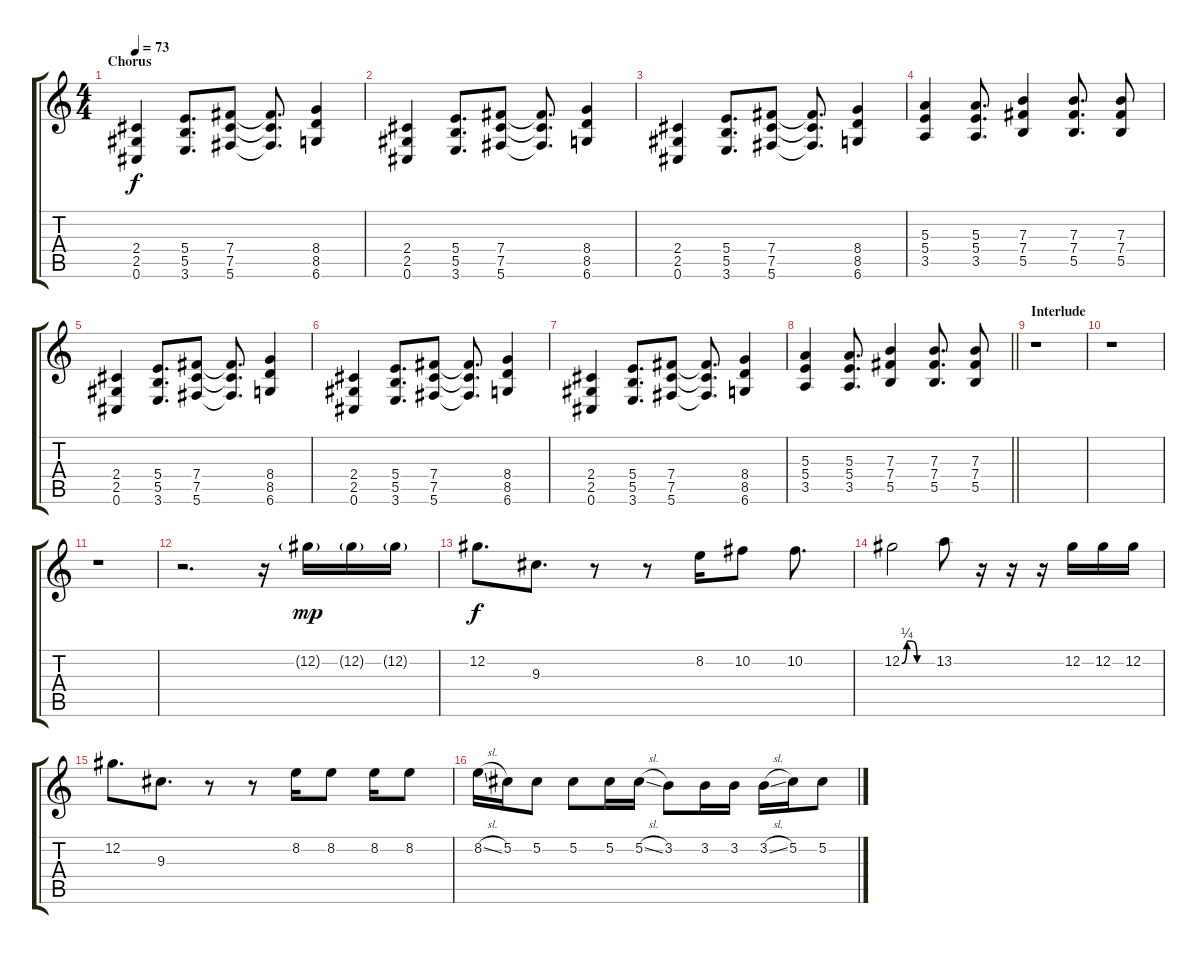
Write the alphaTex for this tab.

\track "" {instrument acousticguitarsteel}
\staff {score tabs}
\tuning (Db4 Ab3 E3 B2 Gb2 Db2) {hide}
\ts (4 4)
\section ("" "Chorus")
\tempo 73
\clef g2
\ks c
(2.4 2.5 0.6).4{dy f volume 16 instrument distortionguitar} (5.4 5.5 3.6).8{d} (7.4 7.5 5.6).8 (7.4{t} 7.5{t} 5.6{t}).8{d} (8.4 8.5 6.6).4 |
(2.4 2.5 0.6).4 (5.4 5.5 3.6).8{d} (7.4 7.5 5.6).8 (7.4{t} 7.5{t} 5.6{t}).8{d} (8.4 8.5 6.6).4 |
(2.4 2.5 0.6).4 (5.4 5.5 3.6).8{d} (7.4 7.5 5.6).8 (7.4{t} 7.5{t} 5.6{t}).8{d} (8.4 8.5 6.6).4 |
(5.3 5.4 3.5).4 (5.3 5.4 3.5).8{d} (7.3 7.4 5.5).4 (7.3 7.4 5.5).8{d} (7.3 7.4 5.5).8 |
(2.4 2.5 0.6).4 (5.4 5.5 3.6).8{d} (7.4 7.5 5.6).8 (7.4{t} 7.5{t} 5.6{t}).8{d} (8.4 8.5 6.6).4 |
(2.4 2.5 0.6).4 (5.4 5.5 3.6).8{d} (7.4 7.5 5.6).8 (7.4{t} 7.5{t} 5.6{t}).8{d} (8.4 8.5 6.6).4 |
(2.4 2.5 0.6).4 (5.4 5.5 3.6).8{d} (7.4 7.5 5.6).8 (7.4{t} 7.5{t} 5.6{t}).8{d} (8.4 8.5 6.6).4 |
\barLineRight lightlight
(5.3 5.4 3.5).4 (5.3 5.4 3.5).8{d} (7.3 7.4 5.5).4 (7.3 7.4 5.5).8{d} (7.3 7.4 5.5).8 |
\section ("" "Interlude")
r.1 |
r.1 |
r.1 |
r.2{d} r.16{volume 10 instrument acousticguitarsteel} 12.2{g}.16{dy mp} 12.2{g}.16 12.2{g}.16 |
12.2.8{d dy f} 9.3.8{d} r.8 r.8 8.2.16 10.2.8 10.2.8{d} |
12.2{be (custom 0 0 10 1 20 1 30 0 60 0)}.2 13.2.8 r.16 r.16 r.16 12.2.16 12.2.16 12.2.16 |
12.2.8{d} 9.3.8{d} r.8 r.8 8.2.16 8.2.8 8.2.16 8.2.8 |
8.2{sl}.16 5.2.16 5.2.8 5.2.8 5.2.16 5.2{sl}.16 3.2.8 3.2.16 3.2.16 3.2{sl}.16 5.2.16 5.2.8
